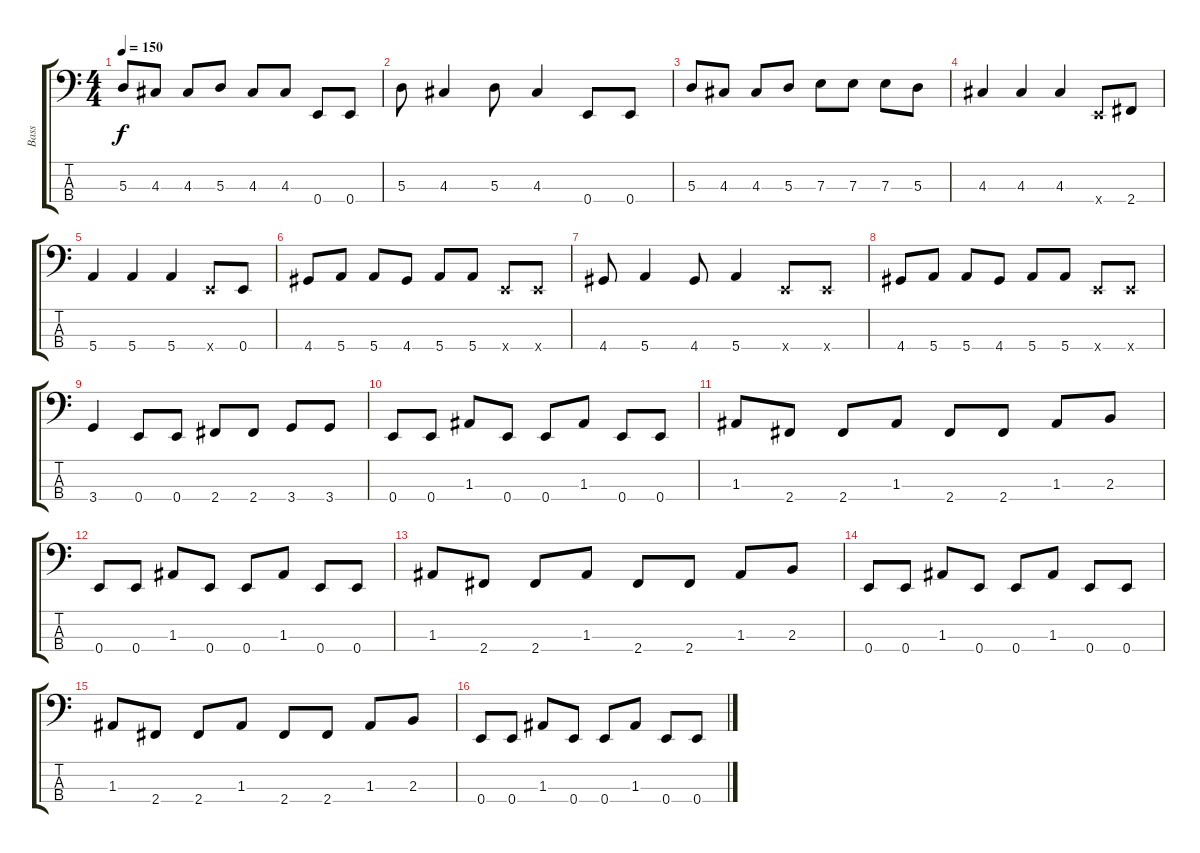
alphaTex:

\track ("Bass" "Bass") {instrument slapbass1}
\staff {score tabs}
\tuning (G2 D2 A1 E1) {hide}
\ts (4 4)
\tempo 150
\clef f4
\ks c
5.3.8{dy f} 4.3.8 4.3.8 5.3.8 4.3.8 4.3.8 0.4.8 0.4.8 |
5.3.8 4.3.4 5.3.8 4.3.4 0.4.8 0.4.8 |
5.3.8 4.3.8 4.3.8 5.3.8 7.3.8 7.3.8 7.3.8 5.3.8 |
4.3.4 4.3.4 4.3.4 0.4{x}.8 2.4.8 |
5.4.4 5.4.4 5.4.4 0.4{x}.8 0.4.8 |
4.4.8 5.4.8 5.4.8 4.4.8 5.4.8 5.4.8 0.4{x}.8 0.4{x}.8 |
4.4.8 5.4.4 4.4.8 5.4.4 0.4{x}.8 0.4{x}.8 |
4.4.8 5.4.8 5.4.8 4.4.8 5.4.8 5.4.8 0.4{x}.8 0.4{x}.8 |
3.4.4 0.4.8 0.4.8 2.4.8 2.4.8 3.4.8 3.4.8 |
0.4.8 0.4.8 1.3.8 0.4.8 0.4.8 1.3.8 0.4.8 0.4.8 |
1.3.8 2.4.8 2.4.8 1.3.8 2.4.8 2.4.8 1.3.8 2.3.8 |
0.4.8 0.4.8 1.3.8 0.4.8 0.4.8 1.3.8 0.4.8 0.4.8 |
1.3.8 2.4.8 2.4.8 1.3.8 2.4.8 2.4.8 1.3.8 2.3.8 |
0.4.8 0.4.8 1.3.8 0.4.8 0.4.8 1.3.8 0.4.8 0.4.8 |
1.3.8 2.4.8 2.4.8 1.3.8 2.4.8 2.4.8 1.3.8 2.3.8 |
0.4.8 0.4.8 1.3.8 0.4.8 0.4.8 1.3.8 0.4.8 0.4.8
